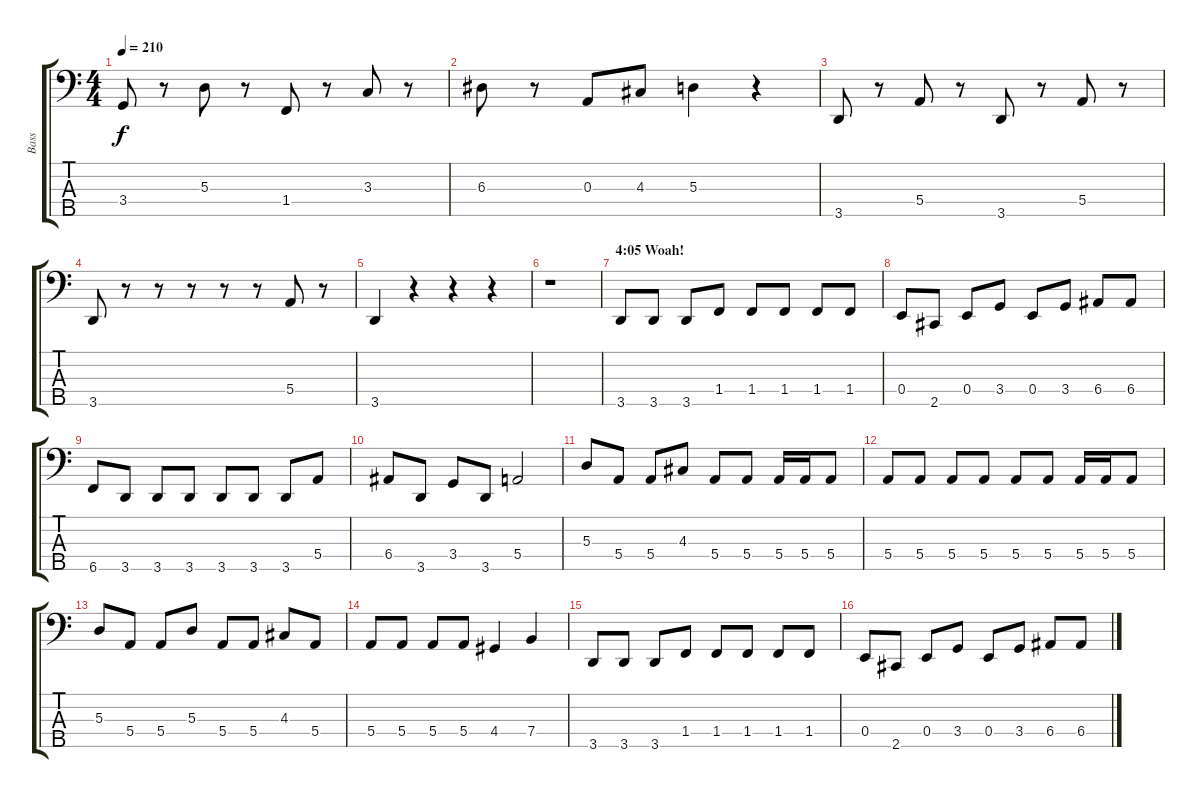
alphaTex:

\track ("Bass" "Bass") {instrument electricbassfinger}
\staff {score tabs}
\tuning (G2 D2 A1 E1 B0) {hide}
\ts (4 4)
\tempo 210
\clef f4
\ks c
3.4.8{dy f} r.8 5.3.8 r.8 1.4.8 r.8 3.3.8 r.8 |
6.3.8 r.8 0.3.8 4.3.8 5.3.4 r.4 |
3.5.8 r.8 5.4.8 r.8 3.5.8 r.8 5.4.8 r.8 |
3.5.8 r.8 r.8 r.8 r.8 r.8 5.4.8 r.8 |
3.5.4 r.4 r.4 r.4 |
r.1 |
\section ("" "4:05 Woah!")
3.5.8 3.5.8 3.5.8 1.4.8 1.4.8 1.4.8 1.4.8 1.4.8 |
0.4.8 2.5.8 0.4.8 3.4.8 0.4.8 3.4.8 6.4.8 6.4.8 |
6.5.8 3.5.8 3.5.8 3.5.8 3.5.8 3.5.8 3.5.8 5.4.8 |
6.4.8 3.5.8 3.4.8 3.5.8 5.4.2 |
5.3.8 5.4.8 5.4.8 4.3.8 5.4.8 5.4.8 5.4.16 5.4.16 5.4.8 |
5.4.8 5.4.8 5.4.8 5.4.8 5.4.8 5.4.8 5.4.16 5.4.16 5.4.8 |
5.3.8 5.4.8 5.4.8 5.3.8 5.4.8 5.4.8 4.3.8 5.4.8 |
5.4.8 5.4.8 5.4.8 5.4.8 4.4.4 7.4.4 |
3.5.8 3.5.8 3.5.8 1.4.8 1.4.8 1.4.8 1.4.8 1.4.8 |
0.4.8 2.5.8 0.4.8 3.4.8 0.4.8 3.4.8 6.4.8 6.4.8
